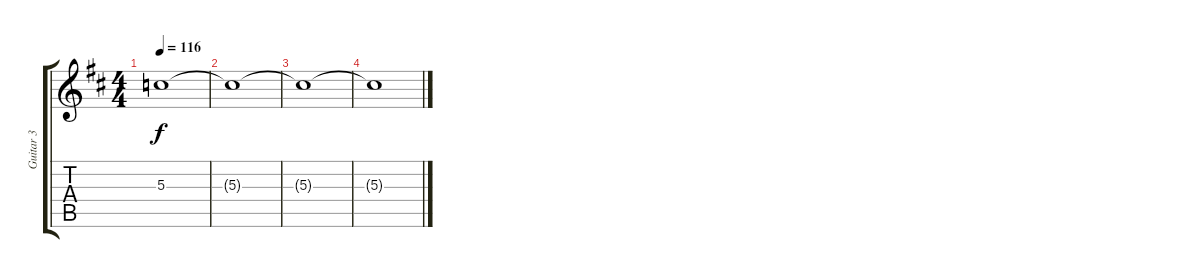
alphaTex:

\track ("Guitar 3" "Guitar 3") {instrument distortionguitar}
\staff {score tabs}
\tuning (E4 B3 G3 D3 A2 E2) {hide}
\ts (4 4)
\tempo 116
\clef g2
\ks d
5.3{t}.1{dy f} |
5.3{t}.1 |
5.3{t}.1 |
5.3{t}.1
